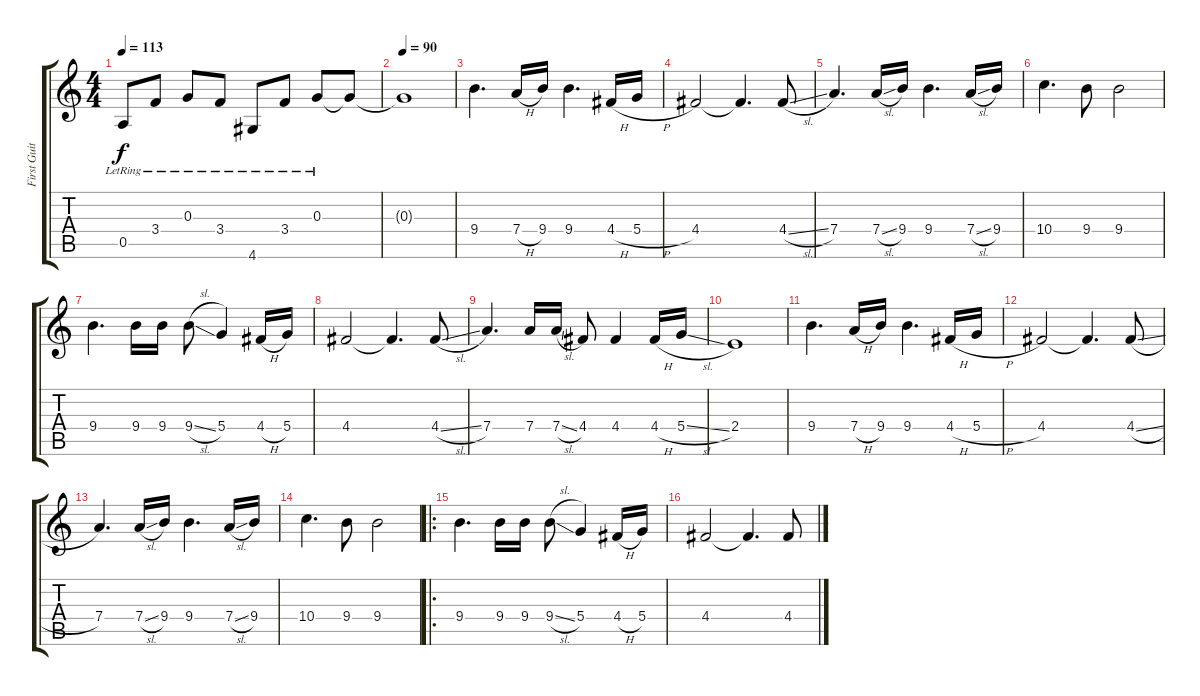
\track ("First Guitar" "First Guit") {instrument electricguitarclean}
\staff {score tabs}
\tuning (E4 B3 G3 D3 A2 E2) {hide}
\ts (4 4)
\tempo 113
\clef g2
\ks c
0.5{lr}.8{dy f} 3.4{lr}.8 0.3{lr}.8 3.4{lr}.8 4.6{lr}.8 3.4{lr}.8 0.3{lr}.8 0.3{t}.8 |
\tempo 90
0.3{t}.1 |
9.4.4{d instrument distortionguitar} 7.4{h}.16 9.4.16 9.4.4{d} 4.4{h}.16 5.4{h}.16 |
4.4.2 4.4{t}.4{d} 4.4{sl}.8 |
7.4.4{d} 7.4{sl}.16 9.4.16 9.4.4{d} 7.4{sl}.16 9.4.16 |
10.4.4{d} 9.4.8 9.4.2 |
9.4.4{d} 9.4.16 9.4.16 9.4{sl}.8 5.4.4 4.4{h}.16 5.4.16 |
4.4.2 4.4{t}.4{d} 4.4{sl}.8 |
7.4.4{d} 7.4.16 7.4{sl}.16 4.4.8 4.4.4 4.4{h}.16 5.4{sl}.16 |
2.4.1 |
9.4.4{d} 7.4{h}.16 9.4.16 9.4.4{d} 4.4{h}.16 5.4{h}.16 |
4.4.2 4.4{t}.4{d} 4.4{sl}.8 |
7.4.4{d} 7.4{sl}.16 9.4.16 9.4.4{d} 7.4{sl}.16 9.4.16 |
10.4.4{d} 9.4.8 9.4.2 |
\ro
9.4.4{d} 9.4.16 9.4.16 9.4{sl}.8 5.4.4 4.4{h}.16 5.4.16 |
4.4.2 4.4{t}.4{d} 4.4{sl}.8
